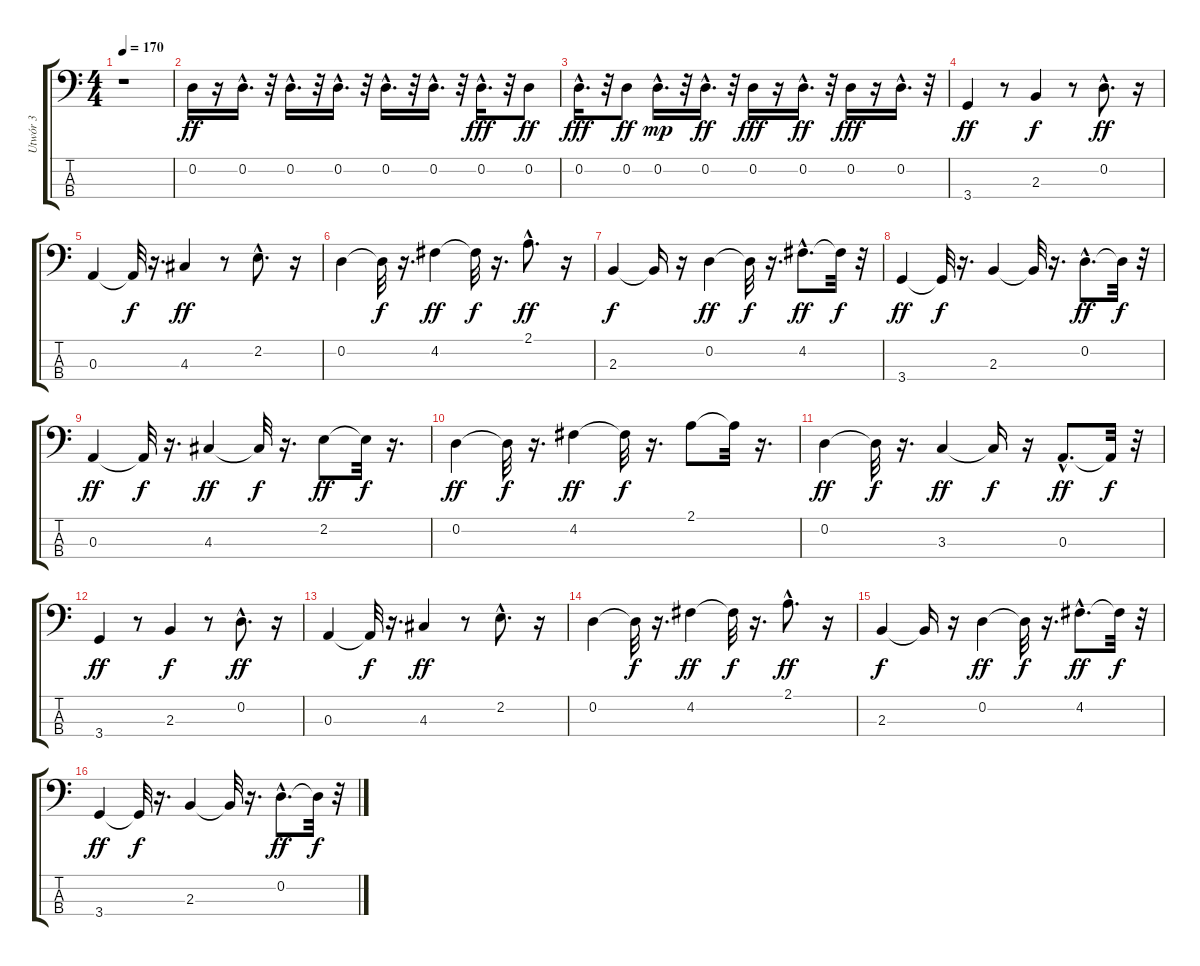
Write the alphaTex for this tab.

\track ("Utwór 3" "Utwór 3") {instrument electricbassfinger}
\staff {score tabs}
\tuning (G2 D2 A1 E1) {hide}
\ts (4 4)
\tempo 170
\clef f4
\ks c
r.1{dy f} |
0.2.16{dy ff} r.16 0.2{hac}.16{d} r.32 0.2{hac}.16{d} r.32 0.2{hac}.16{d} r.32 0.2{hac}.16{d} r.32 0.2{hac}.16{d} r.32 0.2{hac}.16{d dy fff} r.32 0.2.8{dy ff} |
0.2{hac}.16{d dy fff} r.32 0.2.8{dy ff} 0.2{hac}.16{d dy mp} r.32 0.2{hac}.16{d dy ff} r.32 0.2.16{dy fff} r.16 0.2{hac}.16{d dy ff} r.32 0.2.16{dy fff} r.16 0.2{hac}.16{d} r.32 |
3.4.4{dy ff} r.8 2.3.4{dy f} r.8 0.2{hac}.8{d dy ff} r.16 |
0.3.4 0.3{t}.32{dy f} r.16{d} 4.3.4{dy ff} r.8 2.2{hac}.8{d} r.16 |
0.2.4 0.2{t}.32{dy f} r.16{d} 4.2.4{dy ff} 4.2{t}.32{dy f} r.16{d} 2.1{hac}.8{d dy ff} r.16 |
2.3.4{dy f} 2.3{t}.16 r.16 0.2.4{dy ff} 0.2{t}.32{dy f} r.16{d} 4.2{hac}.8{d dy ff} 4.2{t}.32{dy f} r.32 |
3.4.4{dy ff} 3.4{t}.32{dy f} r.16{d} 2.3.4 2.3{t}.32 r.16{d} 0.2{hac}.8{d dy ff} 0.2{t}.32{dy f} r.32 |
0.3.4{dy ff} 0.3{t}.32{dy f} r.16{d} 4.3.4{dy ff} 4.3{t}.32{dy f} r.16{d} 2.2.8{dy ff} 2.2{t}.32{dy f} r.16{d} |
0.2.4{dy ff} 0.2{t}.32{dy f} r.16{d} 4.2.4{dy ff} 4.2{t}.32{dy f} r.16{d} 2.1.8 2.1{t}.32 r.16{d} |
0.2.4{dy ff} 0.2{t}.32{dy f} r.16{d} 3.3.4{dy ff} 3.3{t}.16{dy f} r.16 0.3{hac}.8{d dy ff} 0.3{t}.32{dy f} r.32 |
3.4.4{dy ff} r.8 2.3.4{dy f} r.8 0.2{hac}.8{d dy ff} r.16 |
0.3.4 0.3{t}.32{dy f} r.16{d} 4.3.4{dy ff} r.8 2.2{hac}.8{d} r.16 |
0.2.4 0.2{t}.32{dy f} r.16{d} 4.2.4{dy ff} 4.2{t}.32{dy f} r.16{d} 2.1{hac}.8{d dy ff} r.16 |
2.3.4{dy f} 2.3{t}.16 r.16 0.2.4{dy ff} 0.2{t}.32{dy f} r.16{d} 4.2{hac}.8{d dy ff} 4.2{t}.32{dy f} r.32 |
3.4.4{dy ff} 3.4{t}.32{dy f} r.16{d} 2.3.4 2.3{t}.32 r.16{d} 0.2{hac}.8{d dy ff} 0.2{t}.32{dy f} r.32
